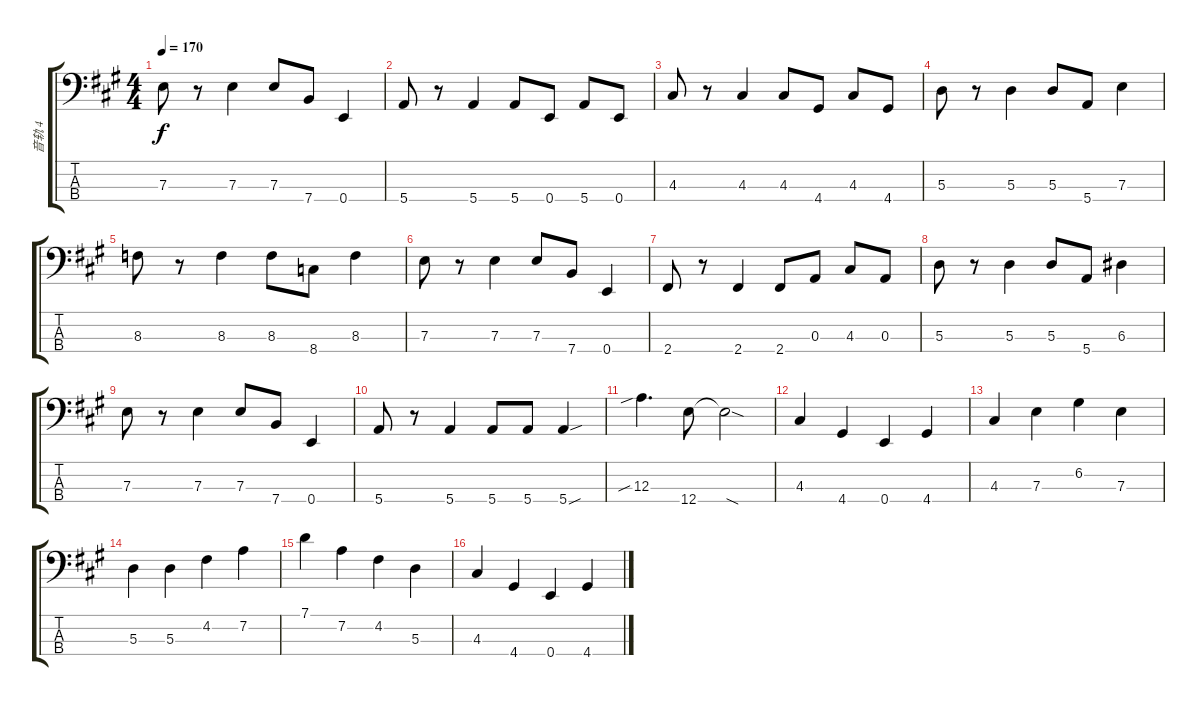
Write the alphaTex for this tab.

\track ("音轨 4" "音轨 4") {instrument electricbassfinger}
\staff {score tabs}
\tuning (G2 D2 A1 E1) {hide}
\ts (4 4)
\tempo 170
\clef f4
\ks a
7.3.8{dy f} r.8 7.3.4 7.3.8 7.4.8 0.4.4 |
5.4.8 r.8 5.4.4 5.4.8 0.4.8 5.4.8 0.4.8 |
4.3.8 r.8 4.3.4 4.3.8 4.4.8 4.3.8 4.4.8 |
5.3.8 r.8 5.3.4 5.3.8 5.4.8 7.3.4 |
8.3.8 r.8 8.3.4 8.3.8 8.4.8 8.3.4 |
7.3.8 r.8 7.3.4 7.3.8 7.4.8 0.4.4 |
2.4.8 r.8 2.4.4 2.4.8 0.3.8 4.3.8 0.3.8 |
5.3.8 r.8 5.3.4 5.3.8 5.4.8 6.3.4 |
7.3.8 r.8 7.3.4 7.3.8 7.4.8 0.4.4 |
5.4.8 r.8 5.4.4 5.4.8 5.4.8 5.4{sou}.4 |
12.3{sib}.4{d} 12.4.8 12.4{sod t}.2 |
4.3.4 4.4.4 0.4.4 4.4.4 |
4.3.4 7.3.4 6.2.4 7.3.4 |
5.3.4 5.3.4 4.2.4 7.2.4 |
7.1.4 7.2.4 4.2.4 5.3.4 |
4.3.4 4.4.4 0.4.4 4.4.4
